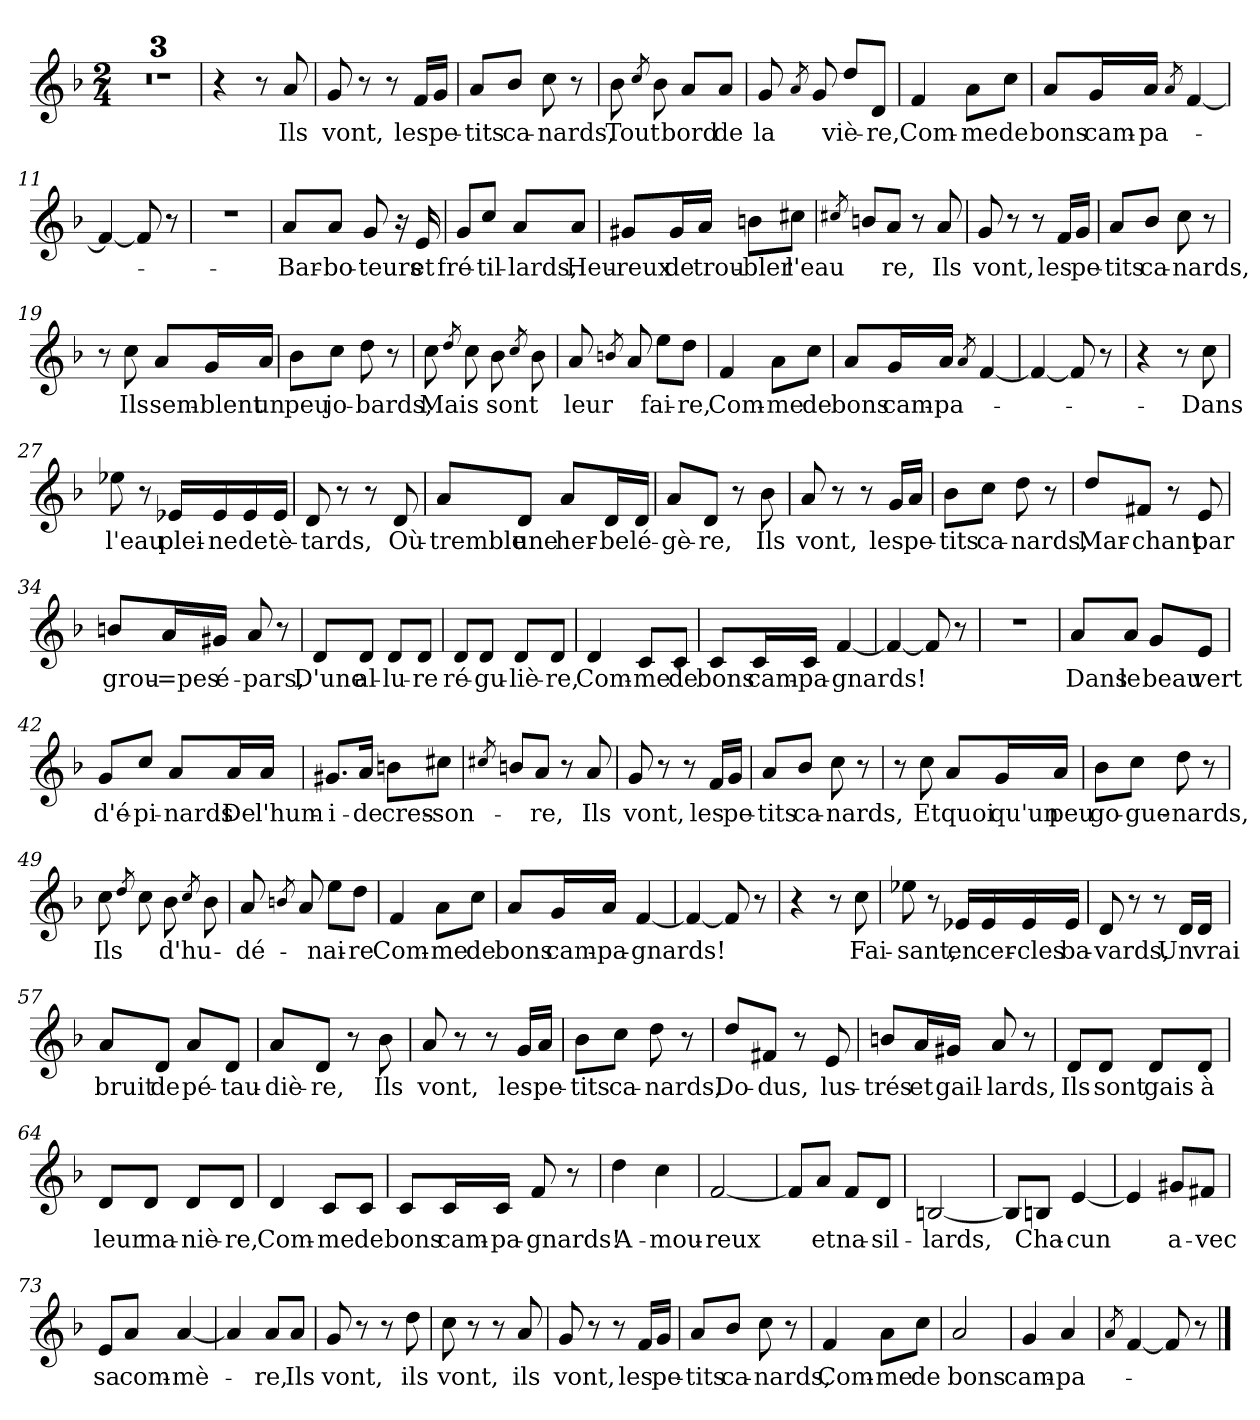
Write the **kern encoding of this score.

**kern	**text
*part1	*part1
*staff1	*staff1
*clefG2	*
*k[b-]	*
*M2/4	*
=1	=1
2r	.
=2	=2
2r	.
=3	=3
2r	.
=4	=4
4r	.
8r	.
!	!LO:LY:b
8a/	Ils
=5	=5
!	!LO:LY:b
8g/	vont,
8r	.
8r	.
!	!LO:LY:b
16f/LL	les
!	!LO:LY:b
16g/JJ	pe-
=6	=6
!	!LO:LY:b
8a/L	-tits
!	!LO:LY:b
8b-/J	ca-
!	!LO:LY:b
8cc\	-nards,
8r	.
=7	=7
!	!LO:LY:b
8b-\	Tout
8qcc/	.
8b-\	.
!	!LO:LY:b
8a/L	bord
!	!LO:LY:b
8a/J	de
=8	=8
!	!LO:LY:b
8g/	la
8qa/	.
8g/	.
!	!LO:LY:b
8dd/L	-viè-
!	!LO:LY:b
8d/J	-re,
=9	=9
!	!LO:LY:b
4f/	Com-
!	!LO:LY:b
8a\L	-me
!	!LO:LY:b
8cc\J	de
!!LO:LB:g=z
=10	=10
!	!LO:LY:b
8a/L	bons
!	!LO:LY:b
16g/L	cam-
!	!LO:LY:b
16a/JJ	-pa-
8qa/	.
[4f/	.
=11	=11
4f/_	.
8f/]	.
8r	.
=12	=12
2r	.
=13	=13
!	!LO:LY:b
8a/L	Bar-
!	!LO:LY:b
8a/J	-bo-
!	!LO:LY:b
8g/	-teurs
16r	.
!	!LO:LY:b
16e/	et
=14	=14
!	!LO:LY:b
8g/L	fré-
!	!LO:LY:b
8cc/J	-til-
!	!LO:LY:b
8a/L	-lards,
!	!LO:LY:b
8a/J	Heu-
=15	=15
!	!LO:LY:b
8g#X/L	-reux
!	!LO:LY:b
16g#/L	de
!	!LO:LY:b
16a/JJ	trou-
!	!LO:LY:b
8bn\L	-bler
!	!LO:LY:b
8cc#X\J	l'eau
=16	=16
8qcc#X/	.
8bn/L	.
!	!LO:LY:b
8a/J	-re,
8r	.
!	!LO:LY:b
8a/	Ils
!!LO:LB:g=z
=17	=17
!	!LO:LY:b
8g/	vont,
8r	.
8r	.
!	!LO:LY:b
16f/LL	les
!	!LO:LY:b
16g/JJ	pe-
=18	=18
!	!LO:LY:b
8a/L	-tits
!	!LO:LY:b
8b-/J	ca-
!	!LO:LY:b
8cc\	-nards,
8r	.
=19	=19
8r	.
!	!LO:LY:b
8cc\	Ils
!	!LO:LY:b
8a/L	sem-
!	!LO:LY:b
16g/L	-blent
!	!LO:LY:b
16a/JJ	un
=20	=20
!	!LO:LY:b
8b-\L	peu
!	!LO:LY:b
8cc\J	jo-
!	!LO:LY:b
8dd\	-bards,
8r	.
=21	=21
!	!LO:LY:b
8cc\	Mais
8qdd/	.
8cc\	.
!	!LO:LY:b
8b-\	sont
8qcc/	.
8b-\	.
=22	=22
!	!LO:LY:b
8a/	leur
8qbn/	.
8a/	.
!	!LO:LY:b
8ee\L	-fai-
!	!LO:LY:b
8dd\J	-re,
=23	=23
!	!LO:LY:b
4f/	Com-
!	!LO:LY:b
8a\L	-me
!	!LO:LY:b
8cc\J	de
!!LO:LB:g=z
=24	=24
!	!LO:LY:b
8a/L	bons
!	!LO:LY:b
16g/L	cam-
!	!LO:LY:b
16a/JJ	-pa-
8qa/	.
[4f/	.
=25	=25
4f/_	.
8f/]	.
8r	.
=26	=26
4r	.
8r	.
!	!LO:LY:b
8cc\	Dans
=27	=27
!	!LO:LY:b
8ee-X\	l'eau
8r	.
!	!LO:LY:b
16e-X/LL	plei-
!	!LO:LY:b
16e-/	-ne
!	!LO:LY:b
16e-/	de
!	!LO:LY:b
16e-/JJ	tè-
=28	=28
!	!LO:LY:b
8d/	-tards,
8r	.
8r	.
!	!LO:LY:b
8d/	Où-
=29	=29
!	!LO:LY:b
8a/L	tremble
!	!LO:LY:b
8d/J	une
!	!LO:LY:b
8a/L	her-
!	!LO:LY:b
16d/L	-be
!	!LO:LY:b
16d/JJ	lé-
=30	=30
!	!LO:LY:b
8a/L	-gè-
!	!LO:LY:b
8d/J	-re,
8r	.
!	!LO:LY:b
8b-\	Ils
=31	=31
!	!LO:LY:b
8a/	vont,
8r	.
8r	.
!	!LO:LY:b
16g/LL	les
!	!LO:LY:b
16a/JJ	pe-
!!LO:LB:g=z
=32	=32
!	!LO:LY:b
8b-\L	-tits
!	!LO:LY:b
8cc\J	ca-
!	!LO:LY:b
8dd\	-nards,
8r	.
=33	=33
!	!LO:LY:b
8dd/L	Mar-
!	!LO:LY:b
8f#X/J	-chant
8r	.
!	!LO:LY:b
8e/	par
=34	=34
!	!LO:LY:b
8bn/L	grou-
!	!LO:LY:b
16a/L	=pes
!	!LO:LY:b
16g#X/JJ	é-
!	!LO:LY:b
8a/	-pars,
8r	.
=35	=35
!	!LO:LY:b
8d/L	D'une
!	!LO:LY:b
8d/J	al-
!	!LO:LY:b
8d/L	-lu-
!	!LO:LY:b
8d/J	-re
=36	=36
!	!LO:LY:b
8d/L	ré-
!	!LO:LY:b
8d/J	-gu-
!	!LO:LY:b
8d/L	-liè-
!	!LO:LY:b
8d/J	-re,
=37	=37
!	!LO:LY:b
4d/	Com-
!	!LO:LY:b
8c/L	-me
!	!LO:LY:b
8c/J	de
=38	=38
!	!LO:LY:b
8c/L	bons
!	!LO:LY:b
16c/L	cam-
!	!LO:LY:b
16c/JJ	-pa-
!	!LO:LY:b
[4f/	-gnards!
!!LO:LB:g=z
=39	=39
4f/_	.
8f/]	.
8r	.
=40	=40
2r	.
=41	=41
!	!LO:LY:b
8a/L	Dans
!	!LO:LY:b
8a/J	le
!	!LO:LY:b
8g/L	beau
!	!LO:LY:b
8e/J	vert
=42	=42
!	!LO:LY:b
8g/L	d'é-
!	!LO:LY:b
8cc/J	-pi-
!	!LO:LY:b
8a/L	-nards
!	!LO:LY:b
16a/L	De
!	!LO:LY:b
16a/JJ	l'hum-
=43	=43
!	!LO:LY:b
8.g#X/L	-i-
!	!LO:LY:b
16a/Jk	-de
!	!LO:LY:b
8bn\L	cres-
!	!LO:LY:b
8cc#X\J	son-
=44	=44
8qcc#X/	.
8bn/L	.
!	!LO:LY:b
8a/J	-re,
8r	.
!	!LO:LY:b
8a/	Ils
=45	=45
!	!LO:LY:b
8g/	vont,
8r	.
8r	.
!	!LO:LY:b
16f/LL	les
!	!LO:LY:b
16g/JJ	pe-
=46	=46
!	!LO:LY:b
8a/L	-tits
!	!LO:LY:b
8b-/J	ca-
!	!LO:LY:b
8cc\	-nards,
8r	.
!!LO:LB:g=z
=47	=47
8r	.
!	!LO:LY:b
8cc\	Et
!	!LO:LY:b
8a/L	quoi
!	!LO:LY:b
16g/L	qu'un
!	!LO:LY:b
16a/JJ	peu
=48	=48
!	!LO:LY:b
8b-\L	go-
!	!LO:LY:b
8cc\J	-gue-
!	!LO:LY:b
8dd\	-nards,
8r	.
=49	=49
!	!LO:LY:b
8cc\	Ils
8qdd/	.
8cc\	.
!	!LO:LY:b
8b-\	d'hu-
8qcc/	.
8b-\	.
=50	=50
!	!LO:LY:b
8a/	dé-
8qbn/	.
8a/	.
!	!LO:LY:b
8ee\L	-nai-
!	!LO:LY:b
8dd\J	-re
=51	=51
!	!LO:LY:b
4f/	Com-
!	!LO:LY:b
8a\L	-me
!	!LO:LY:b
8cc\J	de
=52	=52
!	!LO:LY:b
8a/L	bons
!	!LO:LY:b
16g/L	cam-
!	!LO:LY:b
16a/JJ	-pa-
!	!LO:LY:b
[4f/	-gnards!
=53	=53
4f/_	.
8f/]	.
8r	.
!!LO:LB:g=z
=54	=54
4r	.
8r	.
!	!LO:LY:b
8cc\	Fai-
=55	=55
!	!LO:LY:b
8ee-X\	-sant,
8r	.
!	!LO:LY:b
16e-X/LL	en
!	!LO:LY:b
16e-/	cer-
!	!LO:LY:b
16e-/	-cles
!	!LO:LY:b
16e-/JJ	ba-
=56	=56
!	!LO:LY:b
8d/	-vards,
8r	.
8r	.
!	!LO:LY:b
16d/LL	Un
!	!LO:LY:b
16d/JJ	vrai
=57	=57
!	!LO:LY:b
8a/L	bruit
!	!LO:LY:b
8d/J	de
!	!LO:LY:b
8a/L	pé-
!	!LO:LY:b
8d/J	-tau-
=58	=58
!	!LO:LY:b
8a/L	-diè-
!	!LO:LY:b
8d/J	-re,
8r	.
!	!LO:LY:b
8b-\	Ils
=59	=59
!	!LO:LY:b
8a/	vont,
8r	.
8r	.
!	!LO:LY:b
16g/LL	les
!	!LO:LY:b
16a/JJ	pe-
=60	=60
!	!LO:LY:b
8b-\L	-tits
!	!LO:LY:b
8cc\J	ca-
!	!LO:LY:b
8dd\	-nards,
8r	.
=61	=61
!	!LO:LY:b
8dd/L	Do-
!	!LO:LY:b
8f#X/J	-dus,
8r	.
!	!LO:LY:b
8e/	lus-
!!LO:LB:g=z
=62	=62
!	!LO:LY:b
8bn/L	-trés
!	!LO:LY:b
16a/L	et
!	!LO:LY:b
16g#X/JJ	gail-
!	!LO:LY:b
8a/	-lards,
8r	.
=63	=63
!	!LO:LY:b
8d/L	Ils
!	!LO:LY:b
8d/J	sont
!	!LO:LY:b
8d/L	gais
!	!LO:LY:b
8d/J	à
=64	=64
!	!LO:LY:b
8d/L	leur
!	!LO:LY:b
8d/J	ma-
!	!LO:LY:b
8d/L	-niè-
!	!LO:LY:b
8d/J	-re,
=65	=65
!	!LO:LY:b
4d/	Com-
!	!LO:LY:b
8c/L	-me
!	!LO:LY:b
8c/J	de
=66	=66
!	!LO:LY:b
8c/L	bons
!	!LO:LY:b
16c/L	cam-
!	!LO:LY:b
16c/JJ	-pa-
!	!LO:LY:b
8f/	-gnards!
8r	.
=67	=67
!	!LO:LY:b
4dd\	A-
!	!LO:LY:b
4cc\	-mou-
=68	=68
!	!LO:LY:b
[2f/	-reux
=69	=69
8f/L]	.
!	!LO:LY:b
8a/J	et
!	!LO:LY:b
8f/L	na-
!	!LO:LY:b
8d/J	-sil-
!!LO:LB:g=z
=70	=70
!	!LO:LY:b
[2Bn/	-lards,
=71	=71
8B/L]	.
!	!LO:LY:b
8Bn/J	Cha-
!	!LO:LY:b
[4e/	-cun
=72	=72
4e/]	.
!	!LO:LY:b
8g#X/L	a-
!	!LO:LY:b
8f#X/J	-vec
=73	=73
!	!LO:LY:b
8e/L	sa
!	!LO:LY:b
8a/J	com-
!	!LO:LY:b
[4a/	-mè-
=74	=74
4a/]	.
!	!LO:LY:b
8a/L	-re,
!	!LO:LY:b
8a/J	Ils
=75	=75
!	!LO:LY:b
8g/	vont,
8r	.
8r	.
!	!LO:LY:b
8dd\	ils
=76	=76
!	!LO:LY:b
8cc\	vont,
8r	.
8r	.
!	!LO:LY:b
8a/	ils
=77	=77
!	!LO:LY:b
8g/	vont,
8r	.
8r	.
!	!LO:LY:b
16f/LL	les
!	!LO:LY:b
16g/JJ	-pe-
=78	=78
!	!LO:LY:b
8a/L	-tits
!	!LO:LY:b
8b-/J	ca-
!	!LO:LY:b
8cc\	-nards,
8r	.
!!LO:PB:g=z
=79	=79
!	!LO:LY:b
4f/	Com-
!	!LO:LY:b
8a\L	-me
!	!LO:LY:b
8cc\J	de
=80	=80
!	!LO:LY:b
2a/	bons
=81	=81
!	!LO:LY:b
4g/	cam-
!	!LO:LY:b
4a/	-pa-
=82	=82
8qa/	.
[4f/	.
8f/]	.
8r	.
==	==
*-	*-
